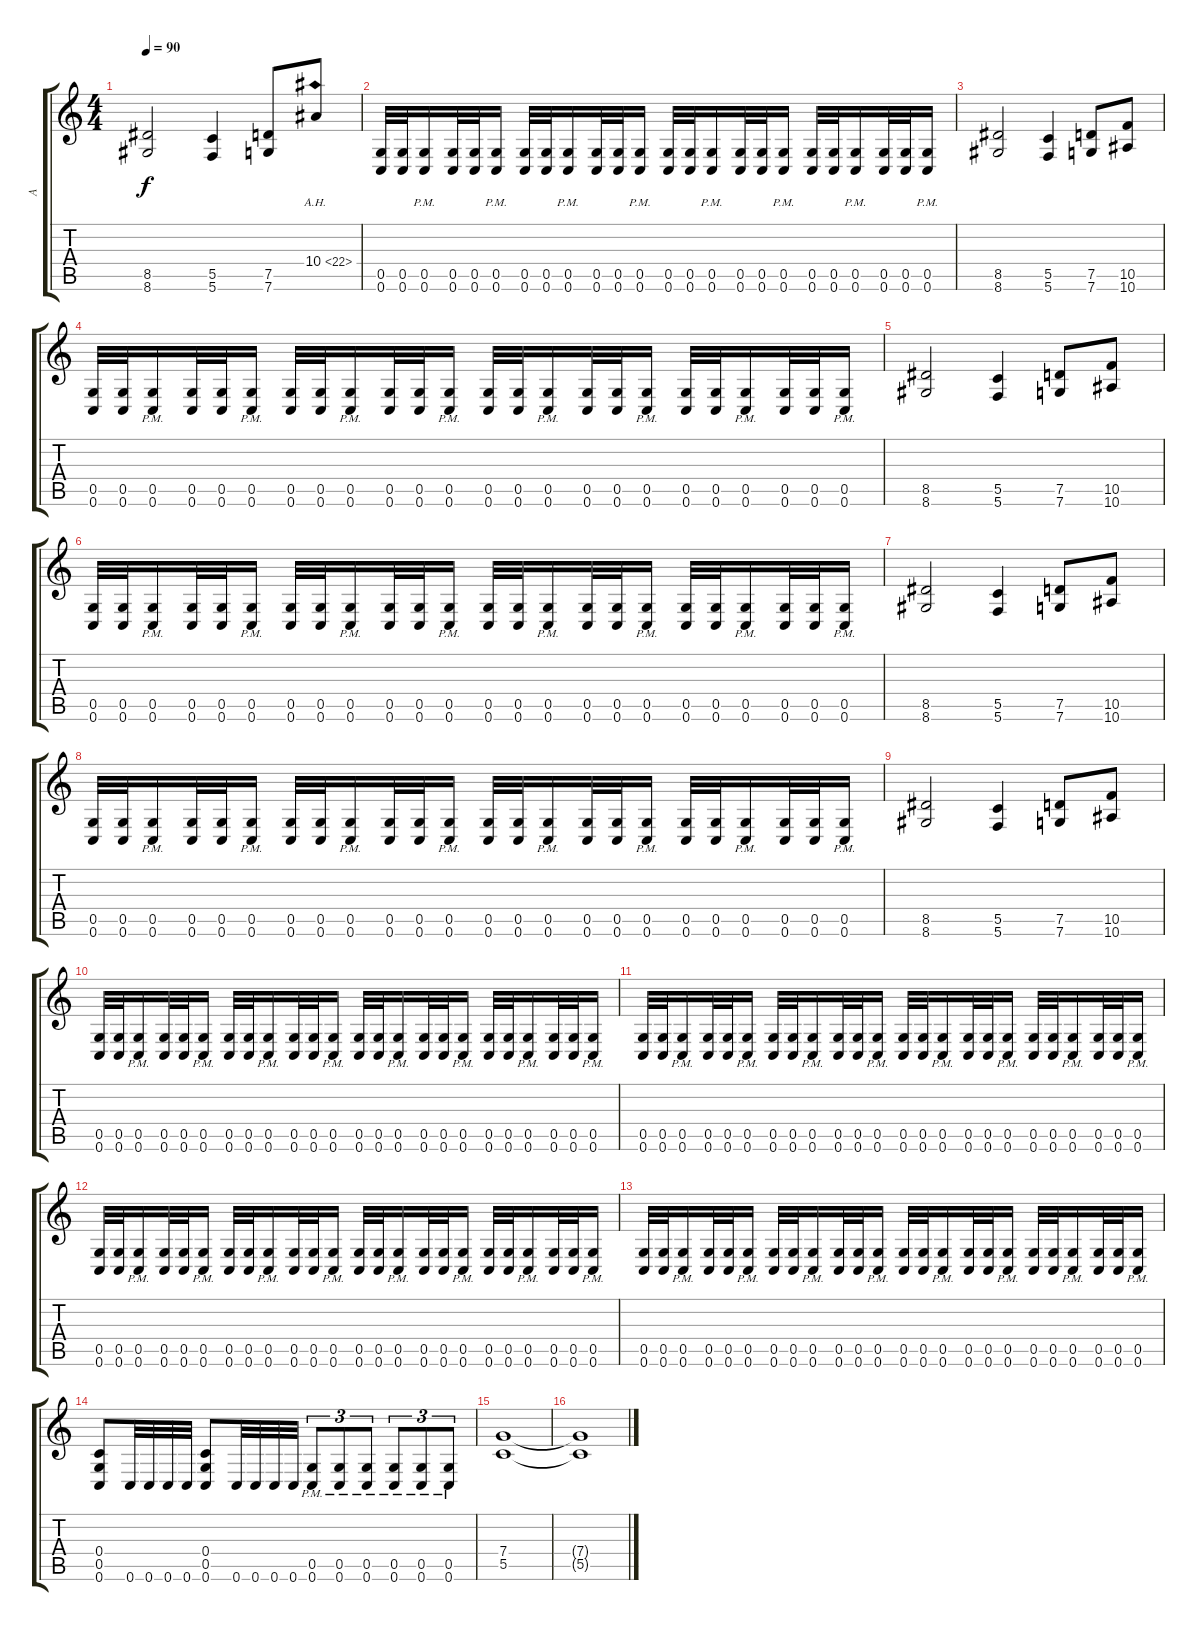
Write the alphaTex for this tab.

\track ("A" "A") {instrument distortionguitar}
\staff {score tabs}
\tuning (D4 A3 F3 C3 G2 C2) {hide}
\ts (4 4)
\tempo 90
\clef g2
\ks c
(8.5 8.6).2{dy f} (5.5 5.6).4 (7.5 7.6).8 10.4{ah 12}.8 |
(0.5 0.6).32 (0.5 0.6).32 (0.5{pm} 0.6).16 (0.5 0.6).32 (0.5 0.6).32 (0.5{pm} 0.6).16 (0.5 0.6).32 (0.5 0.6).32 (0.5{pm} 0.6).16 (0.5 0.6).32 (0.5 0.6).32 (0.5{pm} 0.6).16 (0.5 0.6).32 (0.5 0.6).32 (0.5{pm} 0.6).16 (0.5 0.6).32 (0.5 0.6).32 (0.5{pm} 0.6).16 (0.5 0.6).32 (0.5 0.6).32 (0.5{pm} 0.6).16 (0.5 0.6).32 (0.5 0.6).32 (0.5{pm} 0.6).16 |
(8.5 8.6).2 (5.5 5.6).4 (7.5 7.6).8 (10.5 10.6).8 |
(0.5 0.6).32 (0.5 0.6).32 (0.5{pm} 0.6).16 (0.5 0.6).32 (0.5 0.6).32 (0.5{pm} 0.6).16 (0.5 0.6).32 (0.5 0.6).32 (0.5{pm} 0.6).16 (0.5 0.6).32 (0.5 0.6).32 (0.5{pm} 0.6).16 (0.5 0.6).32 (0.5 0.6).32 (0.5{pm} 0.6).16 (0.5 0.6).32 (0.5 0.6).32 (0.5{pm} 0.6).16 (0.5 0.6).32 (0.5 0.6).32 (0.5{pm} 0.6).16 (0.5 0.6).32 (0.5 0.6).32 (0.5{pm} 0.6).16 |
(8.5 8.6).2 (5.5 5.6).4 (7.5 7.6).8 (10.5 10.6).8 |
(0.5 0.6).32 (0.5 0.6).32 (0.5{pm} 0.6).16 (0.5 0.6).32 (0.5 0.6).32 (0.5{pm} 0.6).16 (0.5 0.6).32 (0.5 0.6).32 (0.5{pm} 0.6).16 (0.5 0.6).32 (0.5 0.6).32 (0.5{pm} 0.6).16 (0.5 0.6).32 (0.5 0.6).32 (0.5{pm} 0.6).16 (0.5 0.6).32 (0.5 0.6).32 (0.5{pm} 0.6).16 (0.5 0.6).32 (0.5 0.6).32 (0.5{pm} 0.6).16 (0.5 0.6).32 (0.5 0.6).32 (0.5{pm} 0.6).16 |
(8.5 8.6).2 (5.5 5.6).4 (7.5 7.6).8 (10.5 10.6).8 |
(0.5 0.6).32 (0.5 0.6).32 (0.5{pm} 0.6).16 (0.5 0.6).32 (0.5 0.6).32 (0.5{pm} 0.6).16 (0.5 0.6).32 (0.5 0.6).32 (0.5{pm} 0.6).16 (0.5 0.6).32 (0.5 0.6).32 (0.5{pm} 0.6).16 (0.5 0.6).32 (0.5 0.6).32 (0.5{pm} 0.6).16 (0.5 0.6).32 (0.5 0.6).32 (0.5{pm} 0.6).16 (0.5 0.6).32 (0.5 0.6).32 (0.5{pm} 0.6).16 (0.5 0.6).32 (0.5 0.6).32 (0.5{pm} 0.6).16 |
(8.5 8.6).2 (5.5 5.6).4 (7.5 7.6).8 (10.5 10.6).8 |
(0.5 0.6).32 (0.5 0.6).32 (0.5{pm} 0.6).16 (0.5 0.6).32 (0.5 0.6).32 (0.5{pm} 0.6).16 (0.5 0.6).32 (0.5 0.6).32 (0.5{pm} 0.6).16 (0.5 0.6).32 (0.5 0.6).32 (0.5{pm} 0.6).16 (0.5 0.6).32 (0.5 0.6).32 (0.5{pm} 0.6).16 (0.5 0.6).32 (0.5 0.6).32 (0.5{pm} 0.6).16 (0.5 0.6).32 (0.5 0.6).32 (0.5{pm} 0.6).16 (0.5 0.6).32 (0.5 0.6).32 (0.5{pm} 0.6).16 |
(0.5 0.6).32 (0.5 0.6).32 (0.5{pm} 0.6).16 (0.5 0.6).32 (0.5 0.6).32 (0.5{pm} 0.6).16 (0.5 0.6).32 (0.5 0.6).32 (0.5{pm} 0.6).16 (0.5 0.6).32 (0.5 0.6).32 (0.5{pm} 0.6).16 (0.5 0.6).32 (0.5 0.6).32 (0.5{pm} 0.6).16 (0.5 0.6).32 (0.5 0.6).32 (0.5{pm} 0.6).16 (0.5 0.6).32 (0.5 0.6).32 (0.5{pm} 0.6).16 (0.5 0.6).32 (0.5 0.6).32 (0.5{pm} 0.6).16 |
(0.5 0.6).32 (0.5 0.6).32 (0.5{pm} 0.6).16 (0.5 0.6).32 (0.5 0.6).32 (0.5{pm} 0.6).16 (0.5 0.6).32 (0.5 0.6).32 (0.5{pm} 0.6).16 (0.5 0.6).32 (0.5 0.6).32 (0.5{pm} 0.6).16 (0.5 0.6).32 (0.5 0.6).32 (0.5{pm} 0.6).16 (0.5 0.6).32 (0.5 0.6).32 (0.5{pm} 0.6).16 (0.5 0.6).32 (0.5 0.6).32 (0.5{pm} 0.6).16 (0.5 0.6).32 (0.5 0.6).32 (0.5{pm} 0.6).16 |
(0.5 0.6).32 (0.5 0.6).32 (0.5{pm} 0.6).16 (0.5 0.6).32 (0.5 0.6).32 (0.5{pm} 0.6).16 (0.5 0.6).32 (0.5 0.6).32 (0.5{pm} 0.6).16 (0.5 0.6).32 (0.5 0.6).32 (0.5{pm} 0.6).16 (0.5 0.6).32 (0.5 0.6).32 (0.5{pm} 0.6).16 (0.5 0.6).32 (0.5 0.6).32 (0.5{pm} 0.6).16 (0.5 0.6).32 (0.5 0.6).32 (0.5{pm} 0.6).16 (0.5 0.6).32 (0.5 0.6).32 (0.5{pm} 0.6).16 |
(0.4 0.5 0.6).8 0.6.32 0.6.32 0.6.32 0.6.32 (0.4 0.5 0.6).8 0.6.32 0.6.32 0.6.32 0.6.32 (0.5{pm} 0.6).8{tu (3 2)} (0.5{pm} 0.6).8{tu (3 2)} (0.5{pm} 0.6).8{tu (3 2)} (0.5{pm} 0.6).8{tu (3 2)} (0.5{pm} 0.6).8{tu (3 2)} (0.5{pm} 0.6).8{tu (3 2)} |
(7.4 5.5).1 |
(7.4{t} 5.5{t}).1
